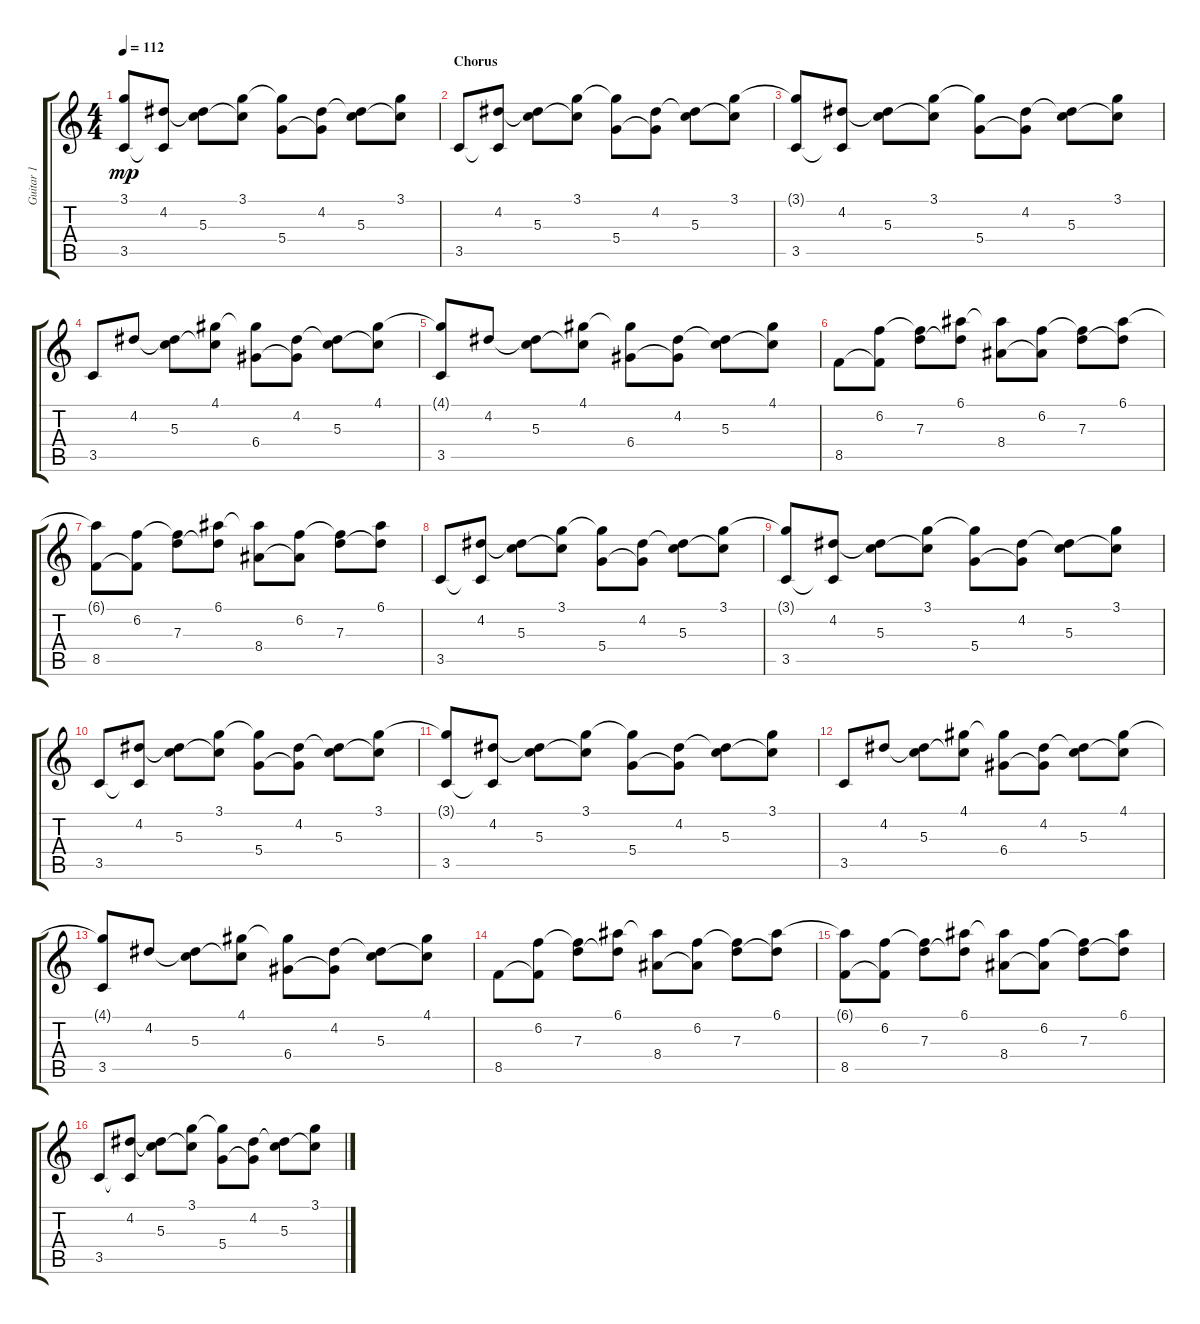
\track ("Guitar 1" "Guitar 1") {instrument acousticguitarsteel}
\staff {score tabs}
\tuning (E4 B3 G3 D3 A2 E2) {hide}
\ts (4 4)
\tempo 112
\clef g2
\ks c
(3.1{t} 3.5).8{dy mp} (4.2 3.5{t}).8 (4.2{t} 5.3).8 (3.1 5.3{t}).8 (3.1{t} 5.4).8 (4.2 5.4{t}).8 (4.2{t} 5.3).8 (3.1 5.3{t}).8 |
\section ("" "Chorus")
3.5.8 (4.2 3.5{t}).8 (4.2{t} 5.3).8 (3.1 5.3{t}).8 (3.1{t} 5.4).8 (4.2 5.4{t}).8 (4.2{t} 5.3).8 (3.1 5.3{t}).8 |
(3.1{t} 3.5).8 (4.2 3.5{t}).8 (4.2{t} 5.3).8 (3.1 5.3{t}).8 (3.1{t} 5.4).8 (4.2 5.4{t}).8 (4.2{t} 5.3).8 (3.1 5.3{t}).8 |
3.5.8 4.2.8 (4.2{t} 5.3).8 (4.1 5.3{t}).8 (4.1{t} 6.4).8 (4.2 6.4{t}).8 (4.2{t} 5.3).8 (4.1 5.3{t}).8 |
(4.1{t} 3.5).8 4.2.8 (4.2{t} 5.3).8 (4.1 5.3{t}).8 (4.1{t} 6.4).8 (4.2 6.4{t}).8 (4.2{t} 5.3).8 (4.1 5.3{t}).8 |
8.5.8 (6.2 8.5{t}).8 (6.2{t} 7.3).8 (6.1 7.3{t}).8 (6.1{t} 8.4).8 (6.2 8.4{t}).8 (6.2{t} 7.3).8 (6.1 7.3{t}).8 |
(6.1{t} 8.5).8 (6.2 8.5{t}).8 (6.2{t} 7.3).8 (6.1 7.3{t}).8 (6.1{t} 8.4).8 (6.2 8.4{t}).8 (6.2{t} 7.3).8 (6.1 7.3{t}).8 |
3.5.8 (4.2 3.5{t}).8 (4.2{t} 5.3).8 (3.1 5.3{t}).8 (3.1{t} 5.4).8 (4.2 5.4{t}).8 (4.2{t} 5.3).8 (3.1 5.3{t}).8 |
(3.1{t} 3.5).8 (4.2 3.5{t}).8 (4.2{t} 5.3).8 (3.1 5.3{t}).8 (3.1{t} 5.4).8 (4.2 5.4{t}).8 (4.2{t} 5.3).8 (3.1 5.3{t}).8 |
3.5.8 (4.2 3.5{t}).8 (4.2{t} 5.3).8 (3.1 5.3{t}).8 (3.1{t} 5.4).8 (4.2 5.4{t}).8 (4.2{t} 5.3).8 (3.1 5.3{t}).8 |
(3.1{t} 3.5).8 (4.2 3.5{t}).8 (4.2{t} 5.3).8 (3.1 5.3{t}).8 (3.1{t} 5.4).8 (4.2 5.4{t}).8 (4.2{t} 5.3).8 (3.1 5.3{t}).8 |
3.5.8 4.2.8 (4.2{t} 5.3).8 (4.1 5.3{t}).8 (4.1{t} 6.4).8 (4.2 6.4{t}).8 (4.2{t} 5.3).8 (4.1 5.3{t}).8 |
(4.1{t} 3.5).8 4.2.8 (4.2{t} 5.3).8 (4.1 5.3{t}).8 (4.1{t} 6.4).8 (4.2 6.4{t}).8 (4.2{t} 5.3).8 (4.1 5.3{t}).8 |
8.5.8 (6.2 8.5{t}).8 (6.2{t} 7.3).8 (6.1 7.3{t}).8 (6.1{t} 8.4).8 (6.2 8.4{t}).8 (6.2{t} 7.3).8 (6.1 7.3{t}).8 |
(6.1{t} 8.5).8 (6.2 8.5{t}).8 (6.2{t} 7.3).8 (6.1 7.3{t}).8 (6.1{t} 8.4).8 (6.2 8.4{t}).8 (6.2{t} 7.3).8 (6.1 7.3{t}).8 |
3.5.8 (4.2 3.5{t}).8 (4.2{t} 5.3).8 (3.1 5.3{t}).8 (3.1{t} 5.4).8 (4.2 5.4{t}).8 (4.2{t} 5.3).8 (3.1 5.3{t}).8
